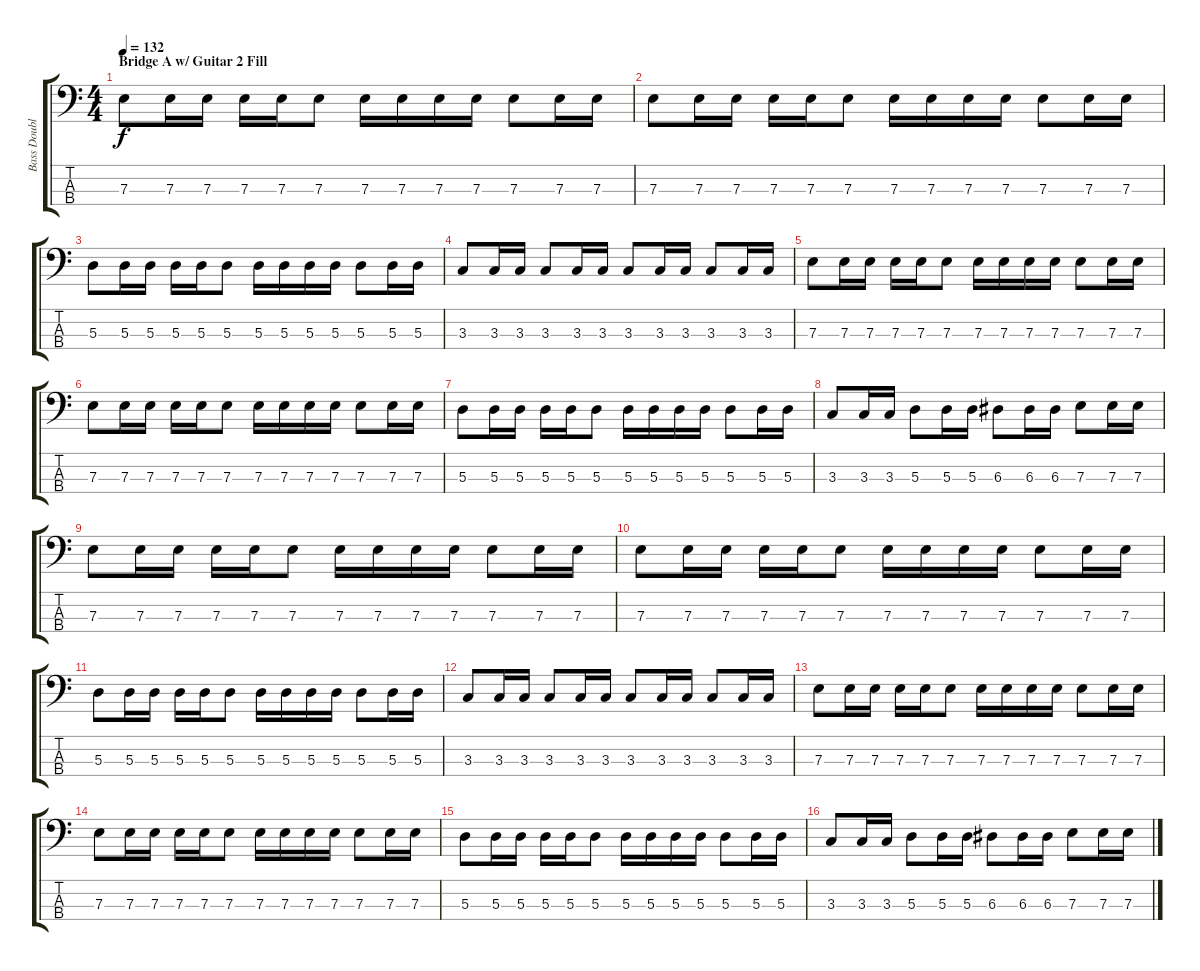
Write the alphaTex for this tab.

\track ("Bass Double" "Bass Doubl") {instrument electricbassfinger}
\staff {score tabs}
\tuning (G2 D2 A1 E1) {hide}
\ts (4 4)
\section ("" "Bridge A w/ Guitar 2 Fill")
\tempo 132
\clef f4
\ks c
7.3.8{dy f} 7.3.16 7.3.16 7.3.16 7.3.16 7.3.8 7.3.16 7.3.16 7.3.16 7.3.16 7.3.8 7.3.16 7.3.16 |
7.3.8 7.3.16 7.3.16 7.3.16 7.3.16 7.3.8 7.3.16 7.3.16 7.3.16 7.3.16 7.3.8 7.3.16 7.3.16 |
5.3.8 5.3.16 5.3.16 5.3.16 5.3.16 5.3.8 5.3.16 5.3.16 5.3.16 5.3.16 5.3.8 5.3.16 5.3.16 |
3.3.8 3.3.16 3.3.16 3.3.8 3.3.16 3.3.16 3.3.8 3.3.16 3.3.16 3.3.8 3.3.16 3.3.16 |
7.3.8 7.3.16 7.3.16 7.3.16 7.3.16 7.3.8 7.3.16 7.3.16 7.3.16 7.3.16 7.3.8 7.3.16 7.3.16 |
7.3.8 7.3.16 7.3.16 7.3.16 7.3.16 7.3.8 7.3.16 7.3.16 7.3.16 7.3.16 7.3.8 7.3.16 7.3.16 |
5.3.8 5.3.16 5.3.16 5.3.16 5.3.16 5.3.8 5.3.16 5.3.16 5.3.16 5.3.16 5.3.8 5.3.16 5.3.16 |
3.3.8 3.3.16 3.3.16 5.3.8 5.3.16 5.3.16 6.3.8 6.3.16 6.3.16 7.3.8 7.3.16 7.3.16 |
7.3.8 7.3.16 7.3.16 7.3.16 7.3.16 7.3.8 7.3.16 7.3.16 7.3.16 7.3.16 7.3.8 7.3.16 7.3.16 |
7.3.8 7.3.16 7.3.16 7.3.16 7.3.16 7.3.8 7.3.16 7.3.16 7.3.16 7.3.16 7.3.8 7.3.16 7.3.16 |
5.3.8 5.3.16 5.3.16 5.3.16 5.3.16 5.3.8 5.3.16 5.3.16 5.3.16 5.3.16 5.3.8 5.3.16 5.3.16 |
3.3.8 3.3.16 3.3.16 3.3.8 3.3.16 3.3.16 3.3.8 3.3.16 3.3.16 3.3.8 3.3.16 3.3.16 |
7.3.8 7.3.16 7.3.16 7.3.16 7.3.16 7.3.8 7.3.16 7.3.16 7.3.16 7.3.16 7.3.8 7.3.16 7.3.16 |
7.3.8 7.3.16 7.3.16 7.3.16 7.3.16 7.3.8 7.3.16 7.3.16 7.3.16 7.3.16 7.3.8 7.3.16 7.3.16 |
5.3.8 5.3.16 5.3.16 5.3.16 5.3.16 5.3.8 5.3.16 5.3.16 5.3.16 5.3.16 5.3.8 5.3.16 5.3.16 |
3.3.8 3.3.16 3.3.16 5.3.8 5.3.16 5.3.16 6.3.8 6.3.16 6.3.16 7.3.8 7.3.16 7.3.16
